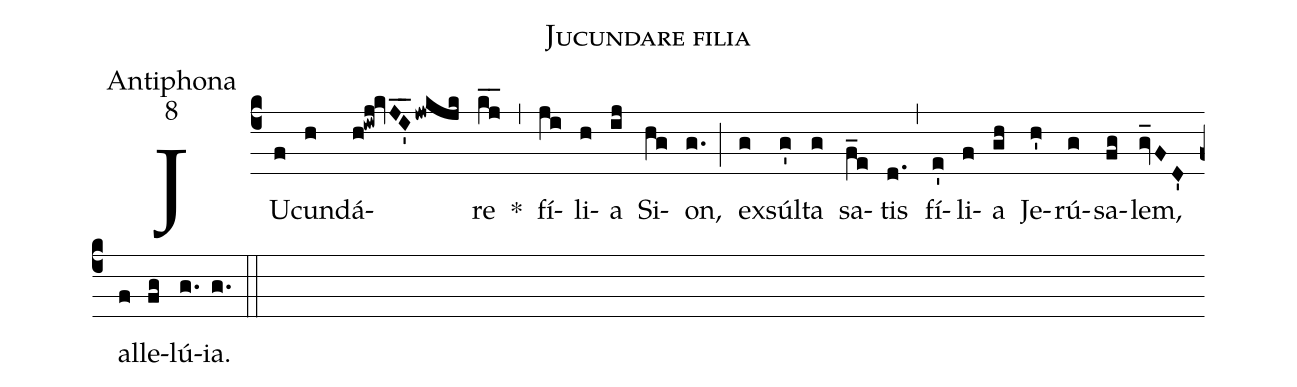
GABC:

name:Jucundare filia;
office-part:Antiphona;
mode:8;
%%
(c4) JU(f)cun(h)dá(h!iwj!kvJ_I'_jwkjk)re(kj__) *(,) fí(ji)li(h)a(ij) Si(hg)on,(g.) (;) ex(g)súl(g')ta(g) sa(f_e)tis(d.) (,) fí(e')li(f)a(gh) Je(h')rú(g)sa(fg)lem,(gv_FD') al(f)le(fg)lú(g.)ia.(g.) (::)
